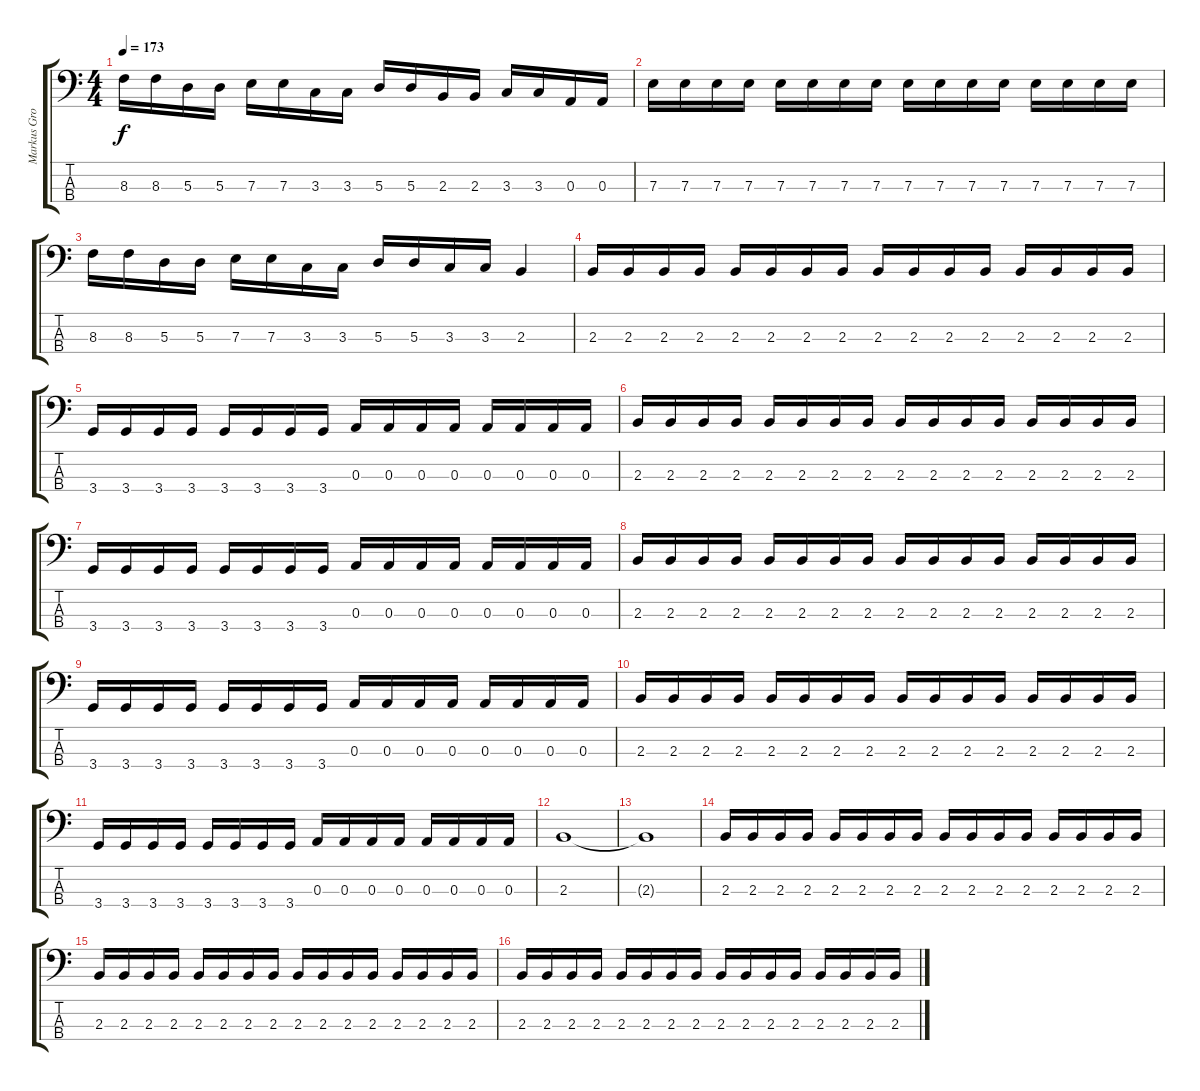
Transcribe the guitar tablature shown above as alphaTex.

\track ("Markus Grosskopf" "Markus Gro") {instrument electricbasspick}
\staff {score tabs}
\tuning (G2 D2 A1 E1) {hide}
\ts (4 4)
\tempo 173
\clef f4
\ks c
8.3.16{dy f} 8.3.16 5.3.16 5.3.16 7.3.16 7.3.16 3.3.16 3.3.16 5.3.16 5.3.16 2.3.16 2.3.16 3.3.16 3.3.16 0.3.16 0.3.16 |
7.3.16 7.3.16 7.3.16 7.3.16 7.3.16 7.3.16 7.3.16 7.3.16 7.3.16 7.3.16 7.3.16 7.3.16 7.3.16 7.3.16 7.3.16 7.3.16 |
8.3.16 8.3.16 5.3.16 5.3.16 7.3.16 7.3.16 3.3.16 3.3.16 5.3.16 5.3.16 3.3.16 3.3.16 2.3.4 |
2.3.16 2.3.16 2.3.16 2.3.16 2.3.16 2.3.16 2.3.16 2.3.16 2.3.16 2.3.16 2.3.16 2.3.16 2.3.16 2.3.16 2.3.16 2.3.16 |
3.4.16 3.4.16 3.4.16 3.4.16 3.4.16 3.4.16 3.4.16 3.4.16 0.3.16 0.3.16 0.3.16 0.3.16 0.3.16 0.3.16 0.3.16 0.3.16 |
2.3.16 2.3.16 2.3.16 2.3.16 2.3.16 2.3.16 2.3.16 2.3.16 2.3.16 2.3.16 2.3.16 2.3.16 2.3.16 2.3.16 2.3.16 2.3.16 |
3.4.16 3.4.16 3.4.16 3.4.16 3.4.16 3.4.16 3.4.16 3.4.16 0.3.16 0.3.16 0.3.16 0.3.16 0.3.16 0.3.16 0.3.16 0.3.16 |
2.3.16 2.3.16 2.3.16 2.3.16 2.3.16 2.3.16 2.3.16 2.3.16 2.3.16 2.3.16 2.3.16 2.3.16 2.3.16 2.3.16 2.3.16 2.3.16 |
3.4.16 3.4.16 3.4.16 3.4.16 3.4.16 3.4.16 3.4.16 3.4.16 0.3.16 0.3.16 0.3.16 0.3.16 0.3.16 0.3.16 0.3.16 0.3.16 |
2.3.16 2.3.16 2.3.16 2.3.16 2.3.16 2.3.16 2.3.16 2.3.16 2.3.16 2.3.16 2.3.16 2.3.16 2.3.16 2.3.16 2.3.16 2.3.16 |
3.4.16 3.4.16 3.4.16 3.4.16 3.4.16 3.4.16 3.4.16 3.4.16 0.3.16 0.3.16 0.3.16 0.3.16 0.3.16 0.3.16 0.3.16 0.3.16 |
2.3.1 |
2.3{t}.1 |
2.3.16 2.3.16 2.3.16 2.3.16 2.3.16 2.3.16 2.3.16 2.3.16 2.3.16 2.3.16 2.3.16 2.3.16 2.3.16 2.3.16 2.3.16 2.3.16 |
2.3.16 2.3.16 2.3.16 2.3.16 2.3.16 2.3.16 2.3.16 2.3.16 2.3.16 2.3.16 2.3.16 2.3.16 2.3.16 2.3.16 2.3.16 2.3.16 |
2.3.16 2.3.16 2.3.16 2.3.16 2.3.16 2.3.16 2.3.16 2.3.16 2.3.16 2.3.16 2.3.16 2.3.16 2.3.16 2.3.16 2.3.16 2.3.16
